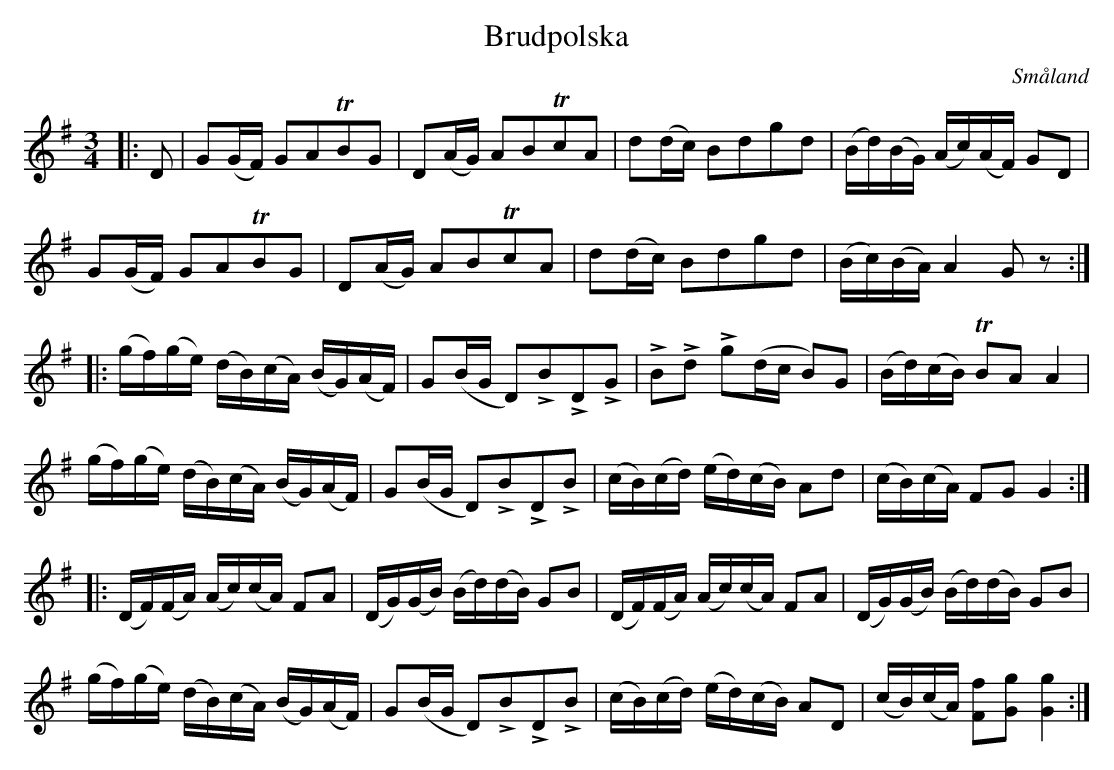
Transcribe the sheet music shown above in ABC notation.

X:1
T:Brudpolska
T:
O:Småland
M:3/4
L:1/16
K:G
|: D2 | G2(GF) G2A2TB2G2 | D2(AG) A2B2Tc2A2 | d2(dc) B2d2g2d2 | (Bd)(BG) (Ac)(AF) G2D2 |
 G2(GF) G2A2TB2G2 | D2(AG) A2B2Tc2A2 | d2(dc) B2d2g2d2 | (Bc)(BA) A4 G2 z2 ::
(gf)(ge) (dB)(cA) (BG)(AF) | G2(BG D2)LB2LD2LG2 | LB2Ld2 Lg2(dc B2)G2 | (Bd)(cB) TB2A2 A4 |
(gf)(ge) (dB)(cA) (BG)(AF) | G2(BG D2)LB2LD2LB2 | (cB)(cd) (ed)(cB) A2d2 | (cB)(cA) F2G2 G4 ::
(DF)(FA) (Ac)(cA) F2A2 | (DG)(GB) (Bd)(dB) G2B2 | (DF)(FA) (Ac)(cA) F2A2 | (DG)(GB) (Bd)(dB) G2B2 |
(gf)(ge) (dB)(cA) (BG)(AF) | G2(BG D2)LB2LD2LB2 | (cB)(cd) (ed)(cB) A2D2 | (cB)(cA) [F2f2][G2g2] [G4g4]:|
